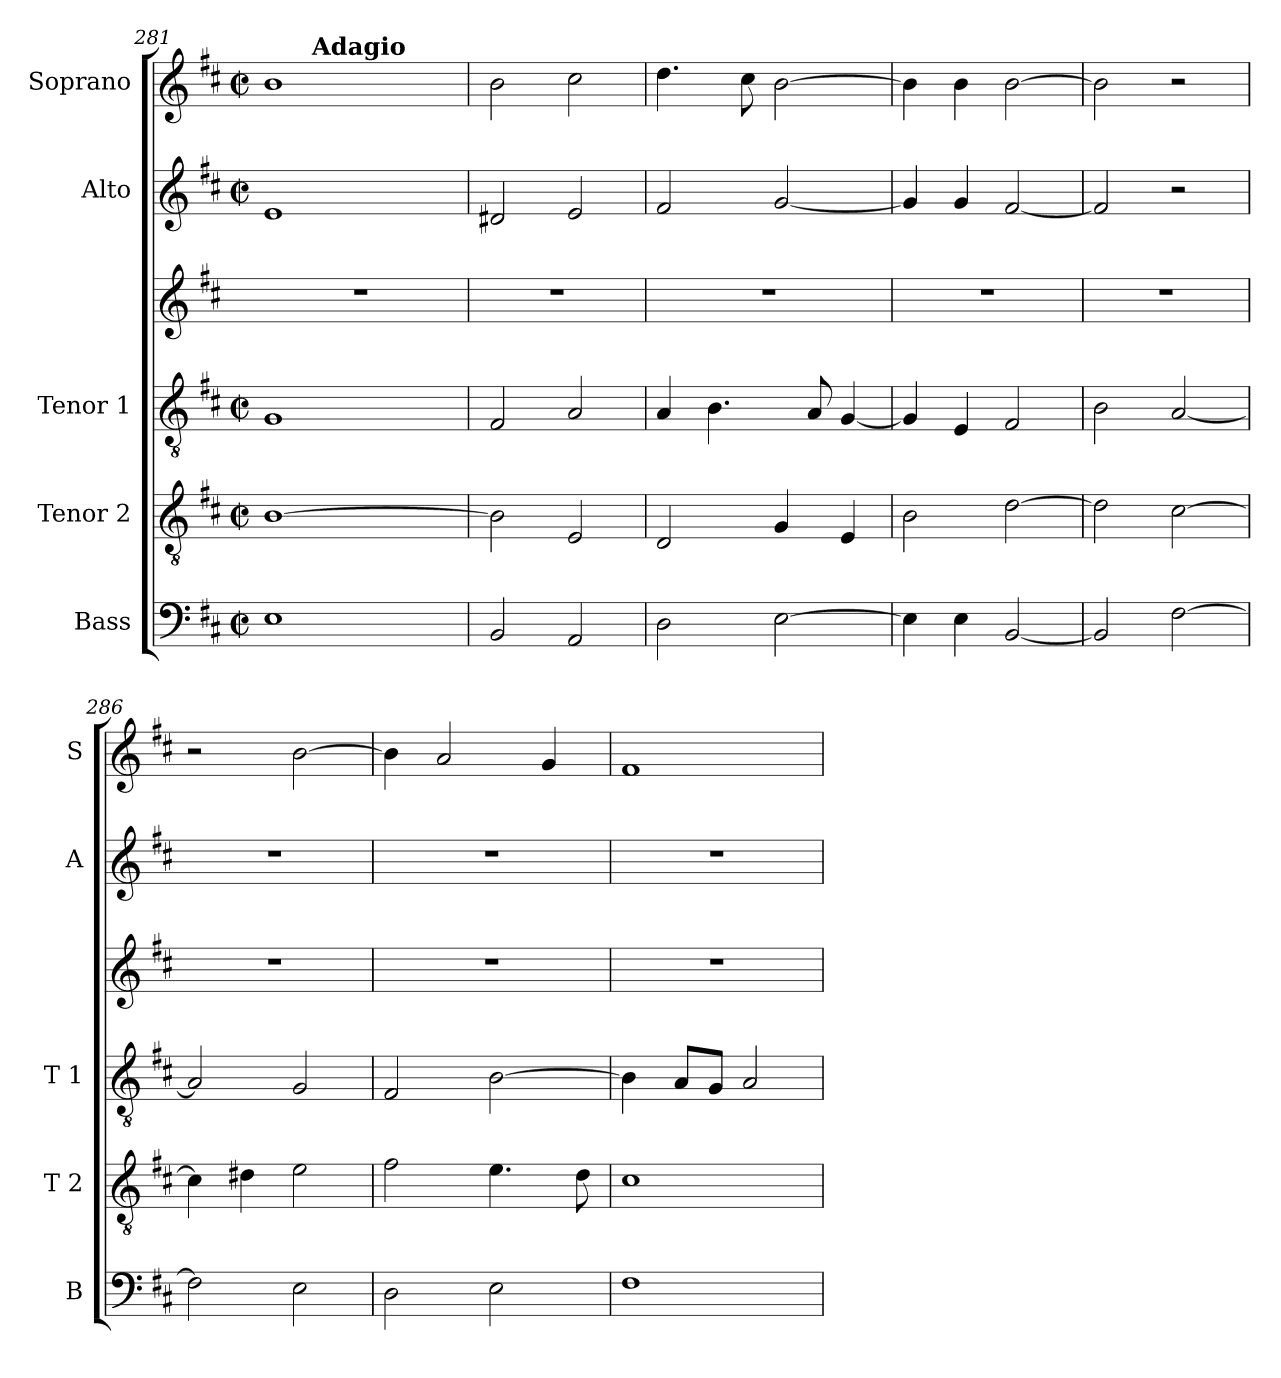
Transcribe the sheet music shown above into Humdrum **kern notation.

**kern	**kern	**kern	**kern	**kern	**kern
*part6	*part5	*part4	*part3	*part2	*part1
*staff6	*staff5	*staff4	*staff3	*staff2	*staff1
*I"Bass	*I"Tenor 2	*I"Tenor 1	*	*I"Alto	*I"Soprano
*I'B	*I'T 2	*I'T 1	*	*I'A	*I'S
*clefF4	*clefGv2	*clefGv2	*clefG2	*clefG2	*clefG2
*k[f#c#]	*k[f#c#]	*k[f#c#]	*k[f#c#]	*k[f#c#]	*k[f#c#]
*D:	*D:	*D:	*D:	*D:	*D:
*M2/2	*M2/2	*M2/2	*	*M2/2	*M2/2
*met(c|)	*met(c|)	*met(c|)	*	*met(c|)	*met(c|)
=281	=281	=281	=281	=281	=281
*	*	*	*	*	*^
1E	[>1B	1G	1r	1e	1b	8ryy
.	.	.	.	.	.	32ryy
!	!	!	!	!	!	!LO:TX:a:B:t=Adagio
.	.	.	.	.	.	2ryy
.	.	.	.	.	.	4ryy
.	.	.	.	.	.	16.ryy
*	*	*	*	*	*v	*v
=282	=282	=282	=282	=282	=282
2BB/	2B\]	2F#/	1r	2d#X/	2b\
2AA/	2E/	2A/	.	2e/	2cc#\
=283	=283	=283	=283	=283	=283
2D\	2D/	4A/	1r	2f#/	4.dd\
.	.	4.B\	.	.	.
.	.	.	.	.	8cc#\
[>2E\	4G/	.	.	[>2g/	[>2b\
.	.	8A/	.	.	.
.	4E/	[>4G/	.	.	.
!!LO:PB:g=z
=284	=284	=284	=284	=284	=284
4E\]	2B\	4G/]	1r	4g/]	4b\]
4E\	.	4E/	.	4g/	4b\
[<2BB/	[>2d\	2F#/	.	[<2f#/	[>2b\
=285	=285	=285	=285	=285	=285
2BB/]	2d\]	2B\	1r	2f#/]	2b\]
[>2F#\	[>2c#\	[<2A/	.	2r	2r
=286	=286	=286	=286	=286	=286
2F#\]	4c#\]	2A/]	1r	1r	2r
.	4d#X\	.	.	.	.
2E\	2e\	2G/	.	.	[>2b\
=287	=287	=287	=287	=287	=287
2D\	2f#\	2F#/	1r	1r	4b\]
.	.	.	.	.	2a/
2E\	4.e\	[>2B\	.	.	.
.	.	.	.	.	4g/
.	8d\	.	.	.	.
=288	=288	=288	=288	=288	=288
1F#	1c#	4B\]	1r	1r	1f#
.	.	8A/L	.	.	.
.	.	8G/J	.	.	.
.	.	2A/	.	.	.
=	=	=	=	=	=
*-	*-	*-	*-	*-	*-
